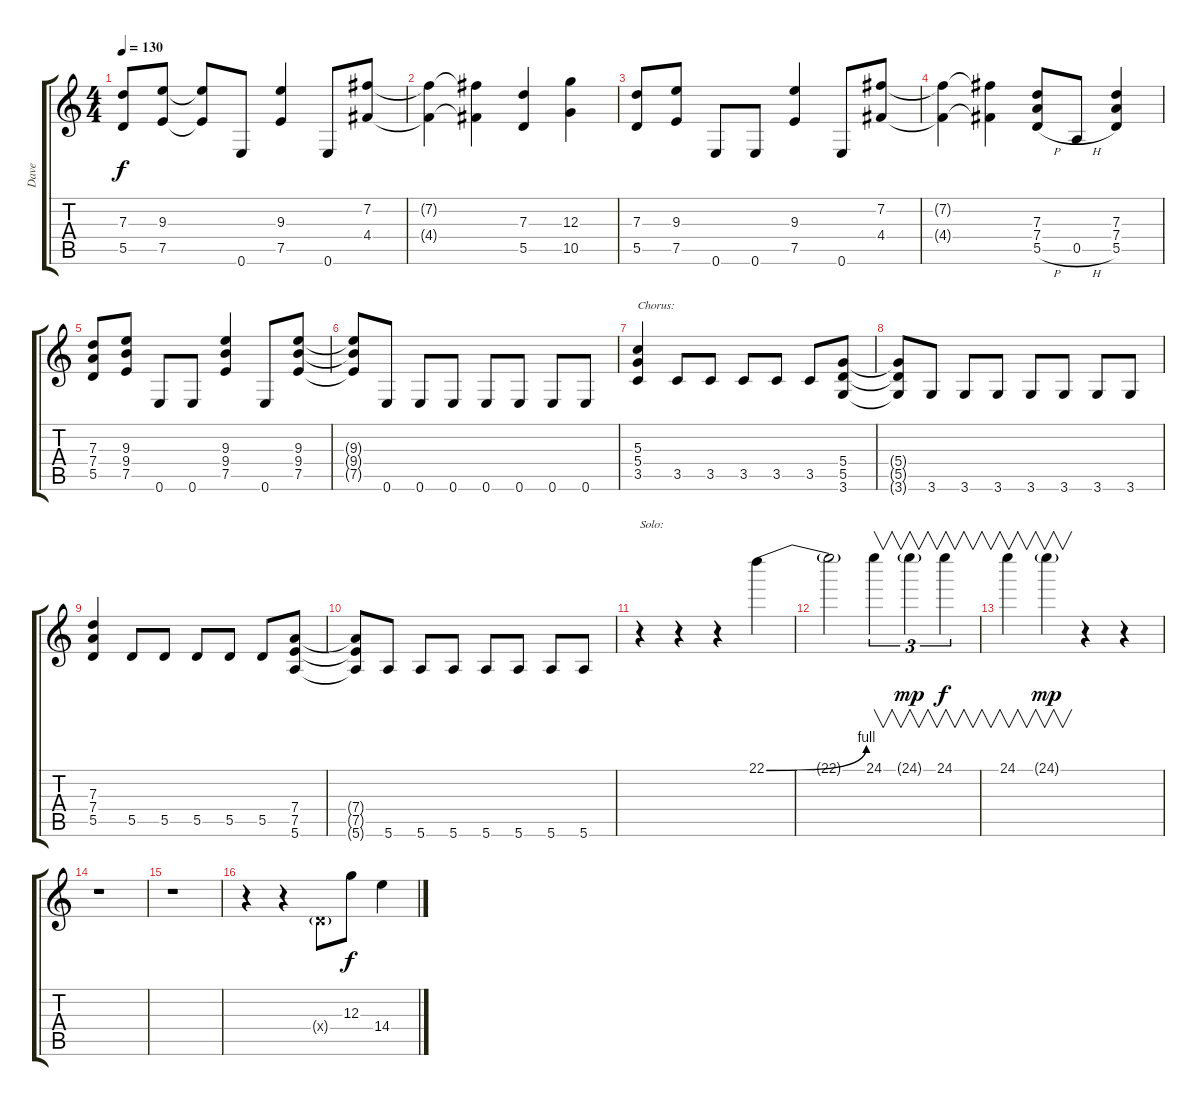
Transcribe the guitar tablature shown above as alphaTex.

\track ("Dave" "Dave") {instrument distortionguitar}
\staff {score tabs}
\tuning (E4 B3 G3 D3 A2 E2) {hide}
\ts (4 4)
\tempo 130
\clef g2
\ks c
(7.3 5.5).8{dy f} (9.3 7.5).8 (9.3{t} 7.5{t}).8 0.6.8 (9.3 7.5).4 0.6.8 (7.2 4.4).8 |
(7.2{t} 4.4{t}).4 (7.2{t} 4.4{t}).4 (7.3 5.5).4 (12.3 10.5).4 |
(7.3 5.5).8 (9.3 7.5).8 0.6.8 0.6.8 (9.3 7.5).4 0.6.8 (7.2 4.4).8 |
(7.2{t} 4.4{t}).4 (7.2{t} 4.4{t}).4 (7.3 7.4 5.5{h}).8 0.5{h}.8 (7.3 7.4 5.5).4 |
(7.3 7.4 5.5).8 (9.3 9.4 7.5).8 0.6.8 0.6.8 (9.3 9.4 7.5).4 0.6.8 (9.3 9.4 7.5).8 |
(9.3{t} 9.4{t} 7.5{t}).8 0.6.8 0.6.8 0.6.8 0.6.8 0.6.8 0.6.8 0.6.8 |
(5.3 5.4 3.5).4{txt "Chorus:"} 3.5.8 3.5.8 3.5.8 3.5.8 3.5.8 (5.4 5.5 3.6).8 |
(5.4{t} 5.5{t} 3.6{t}).8 3.6.8 3.6.8 3.6.8 3.6.8 3.6.8 3.6.8 3.6.8 |
(7.3 7.4 5.5).4 5.5.8 5.5.8 5.5.8 5.5.8 5.5.8 (7.4 7.5 5.6).8 |
(7.4{t} 7.5{t} 5.6{t}).8 5.6.8 5.6.8 5.6.8 5.6.8 5.6.8 5.6.8 5.6.8 |
r.4{txt "Solo:" volume 14} r.4 r.4 22.1{be (bend 0 0 60 4)}.4 |
22.1{t}.2 24.1.4{v tu (3 2)} 24.1{g}.4{v tu (3 2) dy mp} 24.1.4{v tu (3 2) dy f} |
24.1.4{v} 24.1{g}.4{v dy mp} r.4 r.4 |
r.1 |
r.1 |
r.4 r.4 0.4{g x}.8 12.3.8{dy f} 14.4.4
